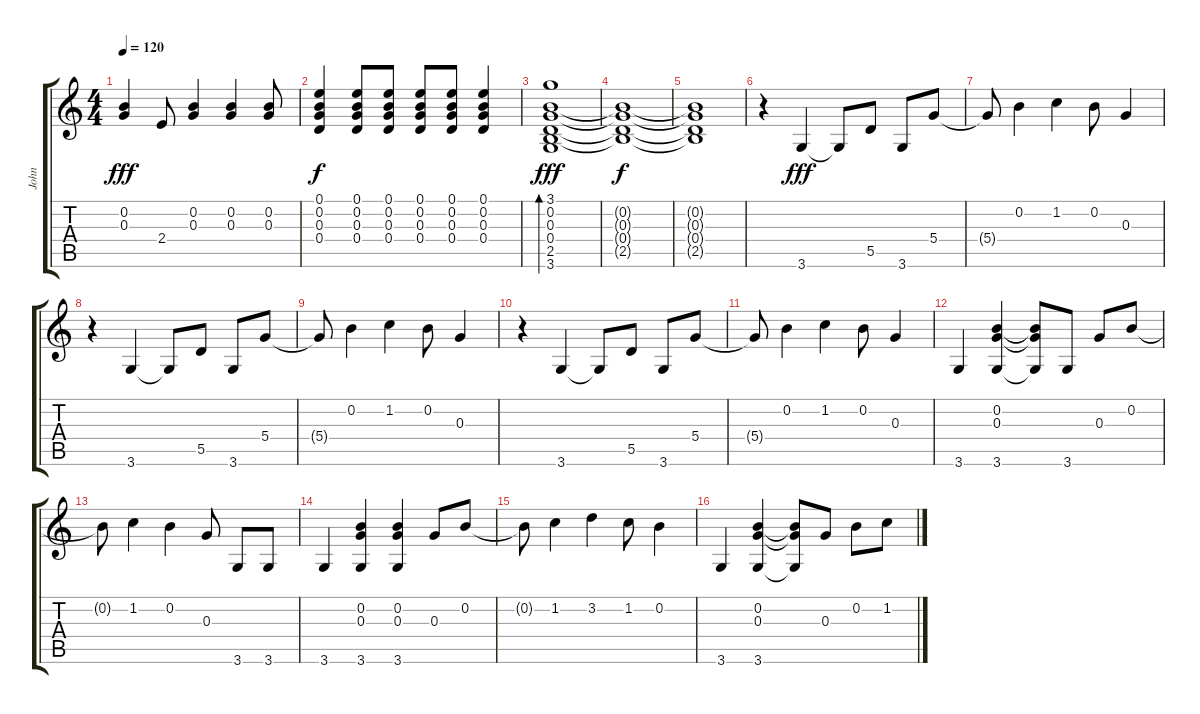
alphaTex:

\track ("John" "John") {instrument distortionguitar}
\staff {score tabs}
\tuning (E4 B3 G3 D3 A2 E2) {hide}
\ts (4 4)
\tempo 120
\clef g2
\ks c
(0.2 0.3).4{dy fff} 2.4.8 (0.2 0.3).4 (0.2 0.3).4 (0.2 0.3).8 |
(0.1 0.2 0.3 0.4).4{dy f} (0.1 0.2 0.3 0.4).8 (0.1 0.2 0.3 0.4).8 (0.1 0.2 0.3 0.4).8 (0.1 0.2 0.3 0.4).8 (0.1 0.2 0.3 0.4).4 |
(3.1 0.2 0.3 0.4 2.5 3.6).1{bd 60 dy fff} |
(0.2{t} 0.3{t} 0.4{t} 2.5{t}).1{dy f} |
(0.2{t} 0.3{t} 0.4{t} 2.5{t}).1 |
r.4 3.6.4{dy fff} 3.6{t}.8 5.5.8 3.6.8 5.4.8 |
5.4{t}.8 0.2.4 1.2.4 0.2.8 0.3.4 |
r.4 3.6.4 3.6{t}.8 5.5.8 3.6.8 5.4.8 |
5.4{t}.8 0.2.4 1.2.4 0.2.8 0.3.4 |
r.4 3.6.4 3.6{t}.8 5.5.8 3.6.8 5.4.8 |
5.4{t}.8 0.2.4 1.2.4 0.2.8 0.3.4 |
3.6.4 (0.2 0.3 3.6).4 (0.2{t} 0.3{t} 3.6{t}).8 3.6.8 0.3.8 0.2.8 |
0.2{t}.8 1.2.4 0.2.4 0.3.8 3.6.8 3.6.8 |
3.6.4 (0.2 0.3 3.6).4 (0.2 0.3 3.6).4 0.3.8 0.2.8 |
0.2{t}.8 1.2.4 3.2.4 1.2.8 0.2.4 |
3.6.4 (0.2 0.3 3.6).4 (0.2{t} 0.3{t} 3.6{t}).8 0.3.8 0.2.8 1.2.8
